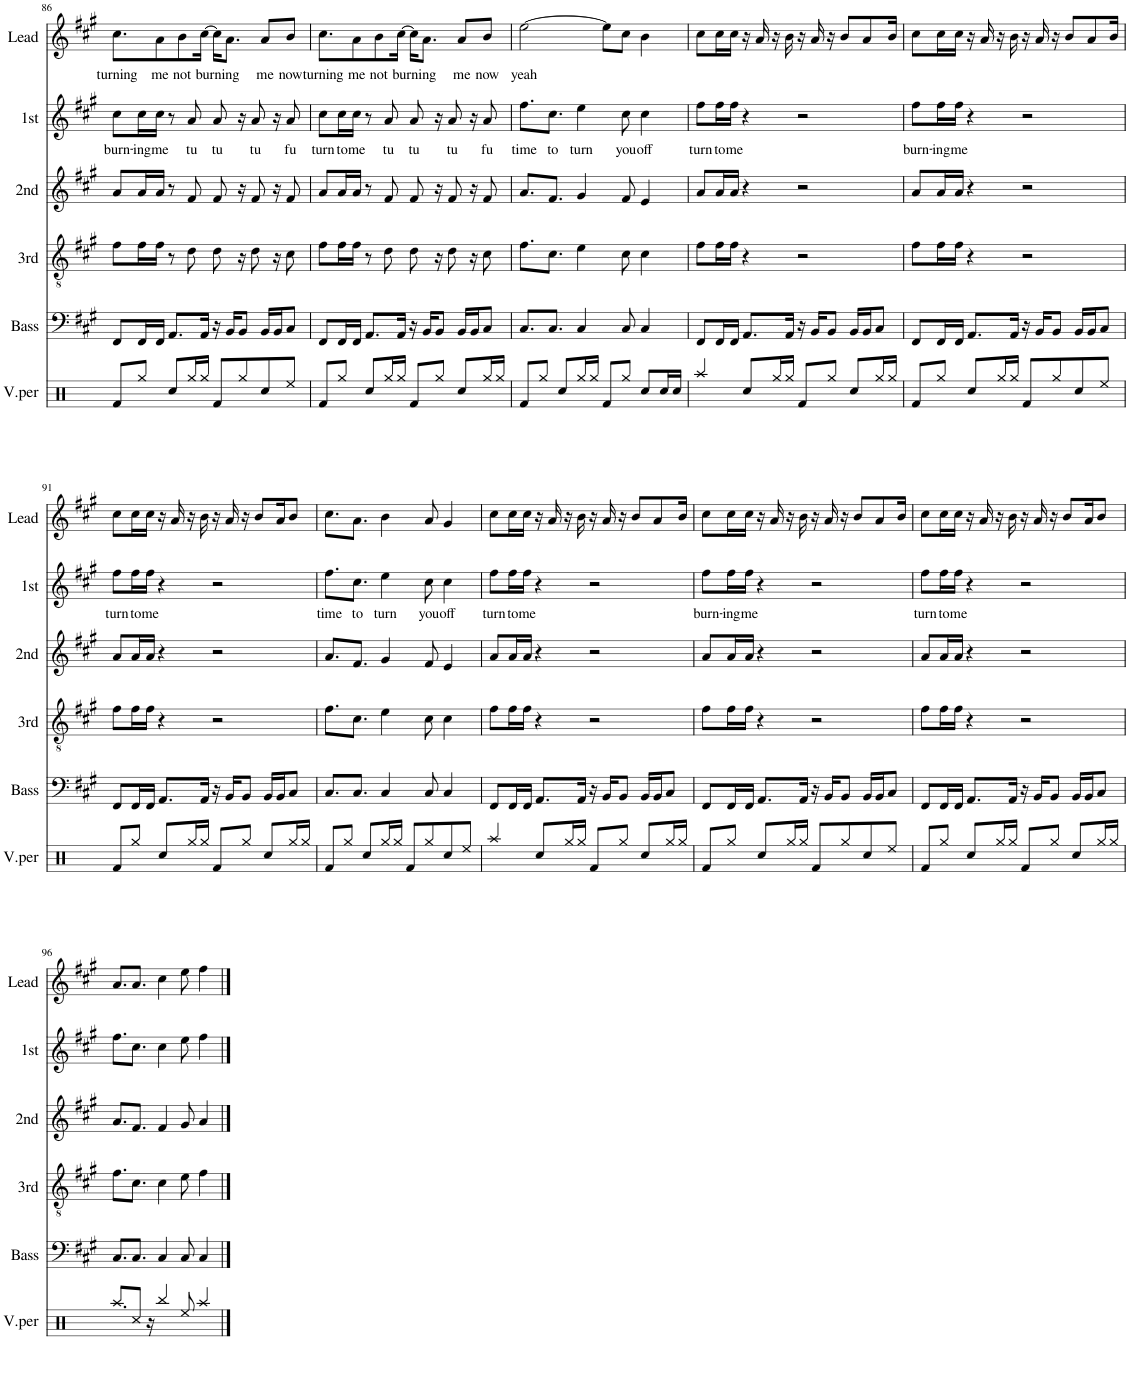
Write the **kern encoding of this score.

**kern	**kern	**kern	**kern	**kern	**text	**kern	**text
*part6	*part5	*part4	*part3	*part2	*part2	*part1	*part1
*staff6	*staff5	*staff4	*staff3	*staff2	*staff2	*staff1	*staff1
*I"V.per	*I"Bass	*I"3rd	*I"2nd	*I"1st	*	*I"Lead	*
*I'V.per	*I'Bass	*I'3rd	*I'2nd	*I'1st	*	*I'Lead	*
!!LO:PB:g=z
*clefX	*clefF4	*clefGv2	*clefG2	*clefG2	*	*clefG2	*
*k[]	*k[f#c#g#]	*k[f#c#g#]	*k[f#c#g#]	*k[f#c#g#]	*	*k[f#c#g#]	*
*M4/4	*M4/4	*M4/4	*M4/4	*M4/4	*	*M4/4	*
=86	=86	=86	=86	=86	=86	=86	=86
!	!	!	!	!	!LO:LY:b	!	!LO:LY:b
8Rf/L	8FF#/L	8f#\L	8a/L	8cc#\L	burn-	8.cc#\L	turning
!	!	!	!	!	!LO:LY:b	!	!
8Rgg/J	16FF#/L	16f#\L	16a/L	16cc#\L	-ing	.	.
!	!	!	!	!	!LO:LY:b	!	!LO:LY:b
.	16FF#/JJ	16f#\JJ	16a/JJ	16cc#\JJ	me	8a\	me
8Rcc/L	8.AA/L	8r	8r	8r	.	.	.
!	!	!	!	!	!	!	!LO:LY:b
.	.	.	.	.	.	8b\	not
!	!	!	!	!	!LO:LY:b	!	!
16Rgg/L	.	8d\	8f#/	8a/	tu	.	.
16Rgg/JJ	16AA/Jk	.	.	.	.	[16cc#\Jk	.
!	!	!	!	!	!LO:LY:b	!	!LO:LY:b
8Rf/L	16r	8d\	8f#/	8a/	tu	16cc#\KL]	burning
.	16BB/KL	.	.	.	.	8.a\J	.
8Rgg/	8BB/J	16r	16r	16r	.	.	.
!	!	!	!	!	!LO:LY:b	!	!
.	.	8d\	8f#/	8a/	tu	.	.
!	!	!	!	!	!	!	!LO:LY:b
8Rcc/	16BB/LL	.	.	.	.	8a/L	me
.	16BB/J	16r	16r	16r	.	.	.
!	!	!	!	!	!LO:LY:b	!	!LO:LY:b
8Ree/J	8C#/J	8c#\	8f#/	8a/	fu	8b/J	now
=87	=87	=87	=87	=87	=87	=87	=87
!	!	!	!	!	!LO:LY:b	!	!LO:LY:b
8Rf/L	8FF#/L	8f#\L	8a/L	8cc#\L	turn	8.cc#\L	turning
!	!	!	!	!	!LO:LY:b	!	!
8Rgg/J	16FF#/L	16f#\L	16a/L	16cc#\L	to	.	.
!	!	!	!	!	!LO:LY:b	!	!LO:LY:b
.	16FF#/JJ	16f#\JJ	16a/JJ	16cc#\JJ	me	8a\	me
8Rcc/L	8.AA/L	8r	8r	8r	.	.	.
!	!	!	!	!	!	!	!LO:LY:b
.	.	.	.	.	.	8b\	not
!	!	!	!	!	!LO:LY:b	!	!
16Rgg/L	.	8d\	8f#/	8a/	tu	.	.
16Rgg/JJ	16AA/Jk	.	.	.	.	[16cc#\Jk	.
!	!	!	!	!	!LO:LY:b	!	!LO:LY:b
8Rf/L	16r	8d\	8f#/	8a/	tu	16cc#\KL]	burning
.	16BB/KL	.	.	.	.	8.a\J	.
8Rgg/J	8BB/J	16r	16r	16r	.	.	.
!	!	!	!	!	!LO:LY:b	!	!
.	.	8d\	8f#/	8a/	tu	.	.
!	!	!	!	!	!	!	!LO:LY:b
8Rcc/L	16BB/LL	.	.	.	.	8a/L	me
.	16BB/J	16r	16r	16r	.	.	.
!	!	!	!	!	!LO:LY:b	!	!LO:LY:b
16Rgg/L	8C#/J	8c#\	8f#/	8a/	fu	8b/J	now
16Rgg/JJ	.	.	.	.	.	.	.
=88	=88	=88	=88	=88	=88	=88	=88
!	!	!	!	!	!LO:LY:b	!	!LO:LY:b
8Rf/L	8.C#/L	8.f#\L	8.a/L	8.ff#\L	time	[2ee\	yeah
8Rgg/J	.	.	.	.	.	.	.
!	!	!	!	!	!LO:LY:b	!	!
.	8.C#/J	8.c#\J	8.f#/J	8.cc#\J	to	.	.
8Rcc/L	.	.	.	.	.	.	.
!	!	!	!	!	!LO:LY:b	!	!
16Rgg/L	4C#/	4e\	4g#/	4ee\	turn	.	.
16Rgg/JJ	.	.	.	.	.	.	.
8Rf/L	.	.	.	.	.	8ee\L]	.
!	!	!	!	!	!LO:LY:b	!	!
8Rgg/J	8C#/	8c#\	8f#/	8cc#\	you	8cc#\J	.
!	!	!	!	!	!LO:LY:b	!	!
8Rcc/L	4C#/	4c#\	4e/	4cc#\	off	4b\	.
16Rcc/L	.	.	.	.	.	.	.
16Rcc/JJ	.	.	.	.	.	.	.
=89	=89	=89	=89	=89	=89	=89	=89
!	!	!	!	!	!LO:LY:b	!	!
4Raa/	8FF#/L	8f#\L	8a/L	8ff#\L	turn	8cc#\L	.
!	!	!	!	!	!LO:LY:b	!	!
.	16FF#/L	16f#\L	16a/L	16ff#\L	to	16cc#\L	.
!	!	!	!	!	!LO:LY:b	!	!
.	16FF#/JJ	16f#\JJ	16a/JJ	16ff#\JJ	me	16cc#\JJ	.
8Rcc/L	8.AA/L	4r	4r	4r	.	16r	.
.	.	.	.	.	.	16a/	.
16Rgg/L	.	.	.	.	.	16r	.
16Rgg/JJ	16AA/Jk	.	.	.	.	16b\	.
8Rf/L	16r	2r	2r	2r	.	16r	.
.	16BB/KL	.	.	.	.	16a/	.
8Rgg/J	8BB/J	.	.	.	.	16r	.
.	.	.	.	.	.	8b/L	.
8Rcc/L	16BB/LL	.	.	.	.	.	.
.	16BB/J	.	.	.	.	8a/	.
16Rgg/L	8C#/J	.	.	.	.	.	.
16Rgg/JJ	.	.	.	.	.	16b/Jk	.
=90	=90	=90	=90	=90	=90	=90	=90
!	!	!	!	!	!LO:LY:b	!	!
8Rf/L	8FF#/L	8f#\L	8a/L	8ff#\L	burn-	8cc#\L	.
!	!	!	!	!	!LO:LY:b	!	!
8Rgg/J	16FF#/L	16f#\L	16a/L	16ff#\L	-ing	16cc#\L	.
!	!	!	!	!	!LO:LY:b	!	!
.	16FF#/JJ	16f#\JJ	16a/JJ	16ff#\JJ	me	16cc#\JJ	.
8Rcc/L	8.AA/L	4r	4r	4r	.	16r	.
.	.	.	.	.	.	16a/	.
16Rgg/L	.	.	.	.	.	16r	.
16Rgg/JJ	16AA/Jk	.	.	.	.	16b\	.
8Rf/L	16r	2r	2r	2r	.	16r	.
.	16BB/KL	.	.	.	.	16a/	.
8Rgg/	8BB/J	.	.	.	.	16r	.
.	.	.	.	.	.	8b/L	.
8Rcc/	16BB/LL	.	.	.	.	.	.
.	16BB/J	.	.	.	.	8a/	.
8Ree/J	8C#/J	.	.	.	.	.	.
.	.	.	.	.	.	16b/Jk	.
!!LO:LB:g=z
=91	=91	=91	=91	=91	=91	=91	=91
!	!	!	!	!	!LO:LY:b	!	!
8Rf/L	8FF#/L	8f#\L	8a/L	8ff#\L	turn	8cc#\L	.
!	!	!	!	!	!LO:LY:b	!	!
8Rgg/J	16FF#/L	16f#\L	16a/L	16ff#\L	to	16cc#\L	.
!	!	!	!	!	!LO:LY:b	!	!
.	16FF#/JJ	16f#\JJ	16a/JJ	16ff#\JJ	me	16cc#\JJ	.
8Rcc/L	8.AA/L	4r	4r	4r	.	16r	.
.	.	.	.	.	.	16a/	.
16Rgg/L	.	.	.	.	.	16r	.
16Rgg/JJ	16AA/Jk	.	.	.	.	16b\	.
8Rf/L	16r	2r	2r	2r	.	16r	.
.	16BB/KL	.	.	.	.	16a/	.
8Rgg/J	8BB/J	.	.	.	.	16r	.
.	.	.	.	.	.	8b/L	.
8Rcc/L	16BB/LL	.	.	.	.	.	.
.	16BB/J	.	.	.	.	16a/K	.
16Rgg/L	8C#/J	.	.	.	.	8b/J	.
16Rgg/JJ	.	.	.	.	.	.	.
=92	=92	=92	=92	=92	=92	=92	=92
!	!	!	!	!	!LO:LY:b	!	!
8Rf/L	8.C#/L	8.f#\L	8.a/L	8.ff#\L	time	8.cc#\L	.
8Rgg/J	.	.	.	.	.	.	.
!	!	!	!	!	!LO:LY:b	!	!
.	8.C#/J	8.c#\J	8.f#/J	8.cc#\J	to	8.a\J	.
8Rcc/L	.	.	.	.	.	.	.
!	!	!	!	!	!LO:LY:b	!	!
16Rgg/L	4C#/	4e\	4g#/	4ee\	turn	4b\	.
16Rgg/JJ	.	.	.	.	.	.	.
8Rf/L	.	.	.	.	.	.	.
!	!	!	!	!	!LO:LY:b	!	!
8Rgg/	8C#/	8c#\	8f#/	8cc#\	you	8a/	.
!	!	!	!	!	!LO:LY:b	!	!
8Rcc/	4C#/	4c#\	4e/	4cc#\	off	4g#/	.
8Ree/J	.	.	.	.	.	.	.
=93	=93	=93	=93	=93	=93	=93	=93
!	!	!	!	!	!LO:LY:b	!	!
4Raa/	8FF#/L	8f#\L	8a/L	8ff#\L	turn	8cc#\L	.
!	!	!	!	!	!LO:LY:b	!	!
.	16FF#/L	16f#\L	16a/L	16ff#\L	to	16cc#\L	.
!	!	!	!	!	!LO:LY:b	!	!
.	16FF#/JJ	16f#\JJ	16a/JJ	16ff#\JJ	me	16cc#\JJ	.
8Rcc/L	8.AA/L	4r	4r	4r	.	16r	.
.	.	.	.	.	.	16a/	.
16Rgg/L	.	.	.	.	.	16r	.
16Rgg/JJ	16AA/Jk	.	.	.	.	16b\	.
8Rf/L	16r	2r	2r	2r	.	16r	.
.	16BB/KL	.	.	.	.	16a/	.
8Rgg/J	8BB/J	.	.	.	.	16r	.
.	.	.	.	.	.	8b/L	.
8Rcc/L	16BB/LL	.	.	.	.	.	.
.	16BB/J	.	.	.	.	8a/	.
16Rgg/L	8C#/J	.	.	.	.	.	.
16Rgg/JJ	.	.	.	.	.	16b/Jk	.
=94	=94	=94	=94	=94	=94	=94	=94
!	!	!	!	!	!LO:LY:b	!	!
8Rf/L	8FF#/L	8f#\L	8a/L	8ff#\L	burn-	8cc#\L	.
!	!	!	!	!	!LO:LY:b	!	!
8Rgg/J	16FF#/L	16f#\L	16a/L	16ff#\L	-ing	16cc#\L	.
!	!	!	!	!	!LO:LY:b	!	!
.	16FF#/JJ	16f#\JJ	16a/JJ	16ff#\JJ	me	16cc#\JJ	.
8Rcc/L	8.AA/L	4r	4r	4r	.	16r	.
.	.	.	.	.	.	16a/	.
16Rgg/L	.	.	.	.	.	16r	.
16Rgg/JJ	16AA/Jk	.	.	.	.	16b\	.
8Rf/L	16r	2r	2r	2r	.	16r	.
.	16BB/KL	.	.	.	.	16a/	.
8Rgg/	8BB/J	.	.	.	.	16r	.
.	.	.	.	.	.	8b/L	.
8Rcc/	16BB/LL	.	.	.	.	.	.
.	16BB/J	.	.	.	.	8a/	.
8Ree/J	8C#/J	.	.	.	.	.	.
.	.	.	.	.	.	16b/Jk	.
=95	=95	=95	=95	=95	=95	=95	=95
!	!	!	!	!	!LO:LY:b	!	!
8Rf/L	8FF#/L	8f#\L	8a/L	8ff#\L	turn	8cc#\L	.
!	!	!	!	!	!LO:LY:b	!	!
8Rgg/J	16FF#/L	16f#\L	16a/L	16ff#\L	to	16cc#\L	.
!	!	!	!	!	!LO:LY:b	!	!
.	16FF#/JJ	16f#\JJ	16a/JJ	16ff#\JJ	me	16cc#\JJ	.
8Rcc/L	8.AA/L	4r	4r	4r	.	16r	.
.	.	.	.	.	.	16a/	.
16Rgg/L	.	.	.	.	.	16r	.
16Rgg/JJ	16AA/Jk	.	.	.	.	16b\	.
8Rf/L	16r	2r	2r	2r	.	16r	.
.	16BB/KL	.	.	.	.	16a/	.
8Rgg/J	8BB/J	.	.	.	.	16r	.
.	.	.	.	.	.	8b/L	.
8Rcc/L	16BB/LL	.	.	.	.	.	.
.	16BB/J	.	.	.	.	16a/K	.
16Rgg/L	8C#/J	.	.	.	.	8b/J	.
16Rgg/JJ	.	.	.	.	.	.	.
!!LO:LB:g=z
=96	=96	=96	=96	=96	=96	=96	=96
8.Raa/L	8.C#/L	8.f#\L	8.a/L	8.ff#\L	.	8.a/L	.
8Rcc/J	8.C#/J	8.c#\J	8.f#/J	8.cc#\J	.	8.a/J	.
16r	.	.	.	.	.	.	.
4Rbb/	4C#/	4c#\	4f#/	4cc#\	.	4cc#\	.
8Ree/	8C#/	8e\	8g#/	8ee\	.	8ee\	.
4Raa/	4C#/	4f#\	4a/	4ff#\	.	4ff#\	.
==	==	==	==	==	==	==	==
*-	*-	*-	*-	*-	*-	*-	*-
